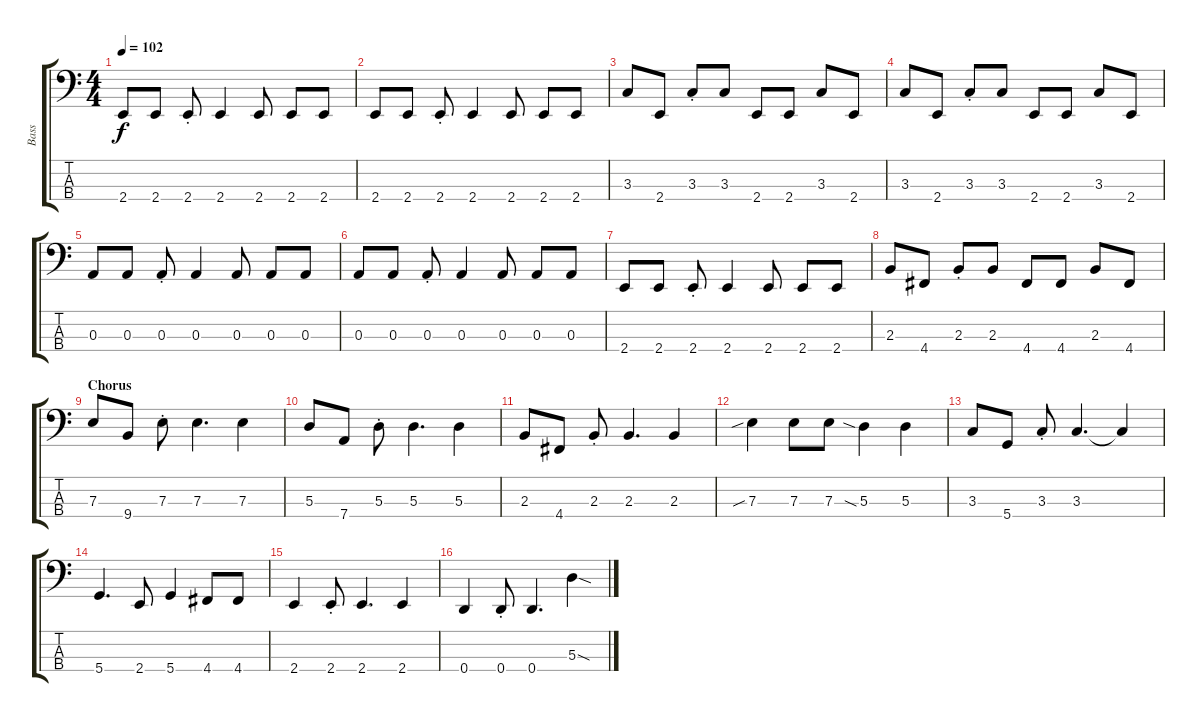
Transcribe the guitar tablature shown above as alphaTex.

\track ("Bass" "Bass") {instrument electricbassfinger}
\staff {score tabs}
\tuning (G2 D2 A1 D1) {hide}
\ts (4 4)
\tempo 102
\clef f4
\ks c
2.4.8{dy f} 2.4.8 2.4{st}.8 2.4.4 2.4.8 2.4.8 2.4.8 |
2.4.8 2.4.8 2.4{st}.8 2.4.4 2.4.8 2.4.8 2.4.8 |
3.3.8 2.4.8 3.3{st}.8 3.3.8 2.4.8 2.4.8 3.3.8 2.4.8 |
3.3.8 2.4.8 3.3{st}.8 3.3.8 2.4.8 2.4.8 3.3.8 2.4.8 |
0.3.8 0.3.8 0.3{st}.8 0.3.4 0.3.8 0.3.8 0.3.8 |
0.3.8 0.3.8 0.3{st}.8 0.3.4 0.3.8 0.3.8 0.3.8 |
2.4.8 2.4.8 2.4{st}.8 2.4.4 2.4.8 2.4.8 2.4.8 |
2.3.8 4.4.8 2.3{st}.8 2.3.8 4.4.8 4.4.8 2.3.8 4.4.8 |
\section ("" "Chorus")
7.3.8 9.4.8 7.3{st}.8 7.3.4{d} 7.3.4 |
5.3.8 7.4.8 5.3{st}.8 5.3.4{d} 5.3.4 |
2.3.8 4.4.8 2.3{st}.8 2.3.4{d} 2.3.4 |
7.3{sib}.4 7.3.8 7.3.8 5.3{sia}.4 5.3.4 |
3.3.8 5.4.8 3.3{st}.8 3.3.4{d} 3.3{t}.4 |
5.4.4{d} 2.4.8 5.4.4 4.4.8 4.4.8 |
2.4.4 2.4{st}.8 2.4.4{d} 2.4.4 |
0.4.4 0.4{st}.8 0.4.4{d} 5.3{sod}.4
